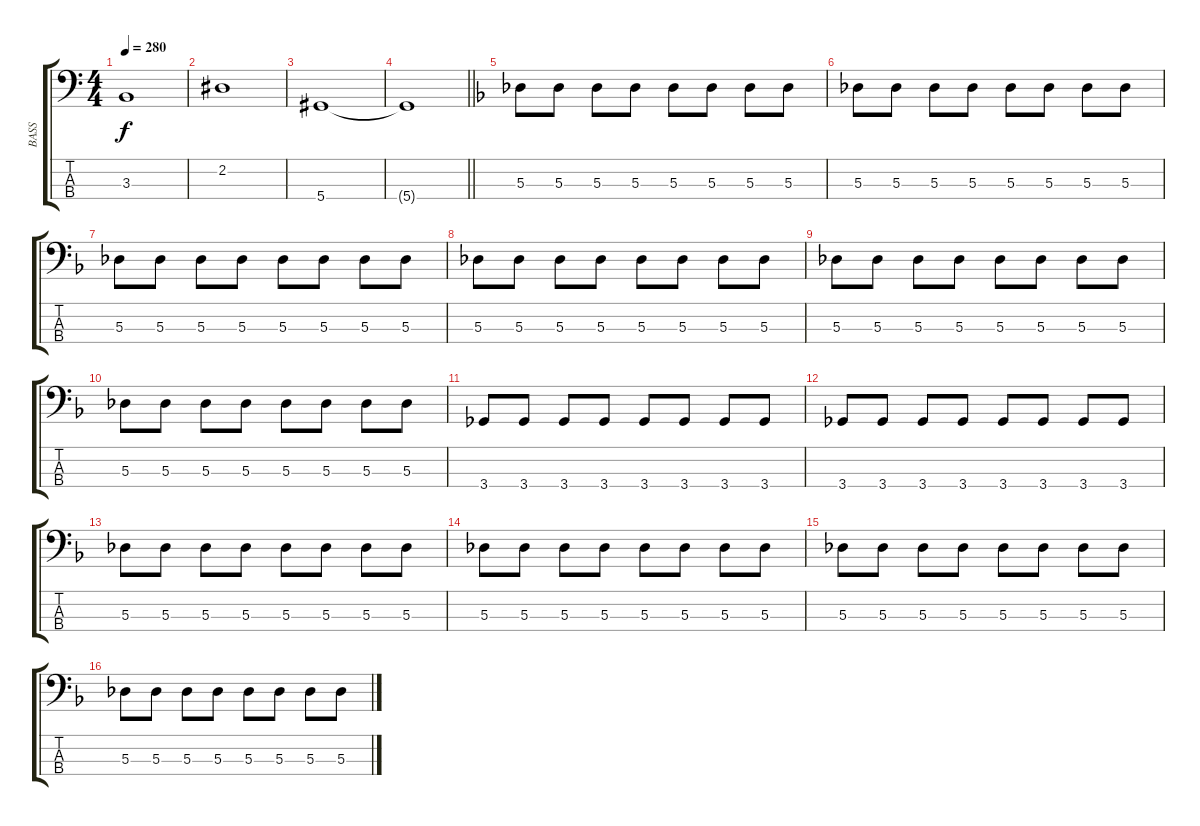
\track ("BASS" "BASS") {instrument electricbassfinger}
\staff {score tabs}
\tuning (Gb2 Db2 Ab1 Eb1) {hide}
\ts (4 4)
\tempo 280
\clef f4
\ks c
3.3.1{dy f} |
2.2.1 |
5.4.1 |
\barLineRight lightlight
5.4{t}.1 |
\ks dminor
5.3.8 5.3.8 5.3.8 5.3.8 5.3.8 5.3.8 5.3.8 5.3.8 |
5.3.8 5.3.8 5.3.8 5.3.8 5.3.8 5.3.8 5.3.8 5.3.8 |
5.3.8 5.3.8 5.3.8 5.3.8 5.3.8 5.3.8 5.3.8 5.3.8 |
5.3.8 5.3.8 5.3.8 5.3.8 5.3.8 5.3.8 5.3.8 5.3.8 |
5.3.8 5.3.8 5.3.8 5.3.8 5.3.8 5.3.8 5.3.8 5.3.8 |
5.3.8 5.3.8 5.3.8 5.3.8 5.3.8 5.3.8 5.3.8 5.3.8 |
3.4.8 3.4.8 3.4.8 3.4.8 3.4.8 3.4.8 3.4.8 3.4.8 |
3.4.8 3.4.8 3.4.8 3.4.8 3.4.8 3.4.8 3.4.8 3.4.8 |
5.3.8 5.3.8 5.3.8 5.3.8 5.3.8 5.3.8 5.3.8 5.3.8 |
5.3.8 5.3.8 5.3.8 5.3.8 5.3.8 5.3.8 5.3.8 5.3.8 |
5.3.8 5.3.8 5.3.8 5.3.8 5.3.8 5.3.8 5.3.8 5.3.8 |
5.3.8 5.3.8 5.3.8 5.3.8 5.3.8 5.3.8 5.3.8 5.3.8
